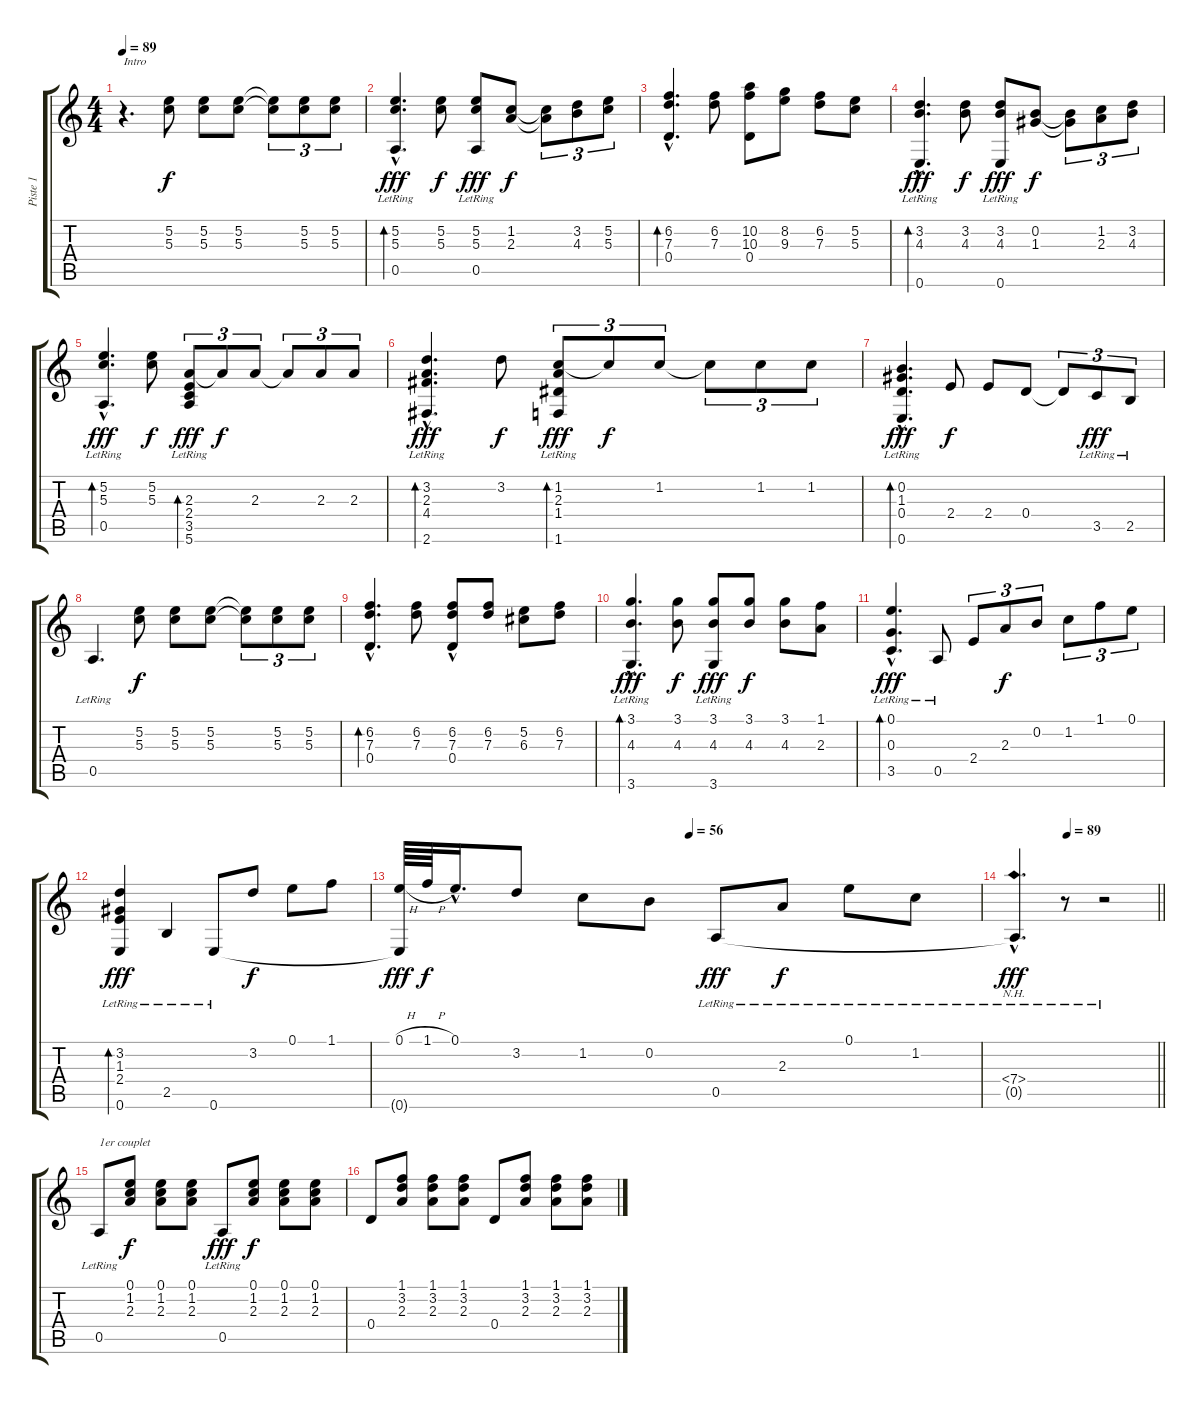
\track ("Piste 1" "Piste 1") {instrument acousticguitarnylon}
\staff {score tabs}
\tuning (E4 B3 G3 D3 A2 E2) {hide}
\ts (4 4)
\tempo 89
\tempo 68
\tempo 89
\clef g2
\ks c
r.4{d txt "Intro" dy f instrument acousticguitarnylon} (5.2 5.3).8 (5.2 5.3).8 (5.2 5.3).8 (5.2{t} 5.3{t}).8{tu (3 2)} (5.2 5.3).8{tu (3 2)} (5.2 5.3).8{tu (3 2)} |
(5.2{hac} 5.3{hac} 0.5{lr}).4{d bd 480 dy fff} (5.2 5.3).8{dy f} (5.2 5.3 0.5{lr}).8{dy fff} (1.2 2.3).8{dy f} (1.2{t} 2.3{t}).8{tu (3 2)} (3.2 4.3).8{tu (3 2)} (5.2 5.3).8{tu (3 2)} |
(6.2{hac} 7.3{hac} 0.4).4{d bd 480} (6.2 7.3).8 (10.2 10.3 0.4).8 (8.2 9.3).8 (6.2 7.3).8 (5.2 5.3).8 |
(3.2{hac} 4.3{hac} 0.6{hac lr}).4{d bd 480 dy fff} (3.2 4.3).8{dy f} (3.2 4.3 0.6{lr}).8{dy fff} (0.2 1.3).8{dy f} (0.2{t} 1.3{t}).8{tu (3 2)} (1.2 2.3).8{tu (3 2)} (3.2 4.3).8{tu (3 2)} |
(5.2{hac} 5.3{hac} 0.5{hac lr}).4{d bd 480 dy fff} (5.2 5.3).8{dy f} (2.3 2.4 3.5{lr} 5.6{lr}).8{tu (3 2) bd 480 dy fff} 2.3{t}.8{tu (3 2) dy f} 2.3.8{tu (3 2)} 2.3{t}.8{tu (3 2)} 2.3.8{tu (3 2)} 2.3.8{tu (3 2)} |
(3.2{hac} 2.3 4.4 2.6{lr}).4{d bd 480 dy fff} 3.2.8{dy f} (1.2 2.3 1.4 1.6{lr}).8{tu (3 2) bd 480 dy fff} 1.2{t}.8{tu (3 2) dy f} 1.2.8{tu (3 2)} 1.2{t}.8{tu (3 2)} 1.2.8{tu (3 2)} 1.2.8{tu (3 2)} |
(0.2{hac} 1.3{hac} 0.4{hac} 0.6{hac lr}).4{d bd 480 dy fff} 2.4.8{dy f} 2.4.8 0.4.8 0.4{t}.8{tu (3 2)} 3.5{lr}.8{tu (3 2) dy fff} 2.5{lr}.8{tu (3 2)} |
0.5{lr}.4{d} (5.2 5.3).8{dy f} (5.2 5.3).8 (5.2 5.3).8 (5.2{t} 5.3{t}).8{tu (3 2)} (5.2 5.3).8{tu (3 2)} (5.2 5.3).8{tu (3 2)} |
(6.2{hac} 7.3{hac} 0.4).4{d bd 480} (6.2 7.3).8 (6.2 7.3 0.4{hac}).8 (6.2 7.3).8 (5.2 6.3).8 (6.2 7.3).8 |
(3.1{hac} 4.3{hac} 3.6{lr}).4{d bd 480 dy fff} (3.1 4.3).8{dy f} (3.1 4.3 3.6{lr}).8{dy fff} (3.1 4.3).8{dy f} (3.1 4.3).8 (1.1 2.3).8 |
(0.1{hac} 0.3{hac} 3.5{hac lr}).4{d bd 480 dy fff} 0.5{lr}.8 2.4.8{tu (3 2)} 2.3.8{tu (3 2) dy f} 0.2.8{tu (3 2)} 1.2.8{tu (3 2)} 1.1.8{tu (3 2)} 0.1.8{tu (3 2)} |
(3.2 1.3 2.4 0.6{lr}).4{bd 480 dy fff} 2.5{lr}.4 0.6{lr}.8 3.2.8{dy f} 0.1.8 1.1.8 |
\tempo (56 0.5)
(0.1{h} 0.6{t}).64{dy fff} 1.1{h}.64{dy f} 0.1{hac}.16{d} 3.2.8 1.2.8 0.2.8 0.5{lr}.8{dy fff} 2.3{lr}.8{dy f} 0.1{lr}.8 1.2{lr}.8 |
\tempo (89 0.375)
\barLineRight lightlight
(7.4{nh hac lr} 0.5{t}).4{d dy fff} r.8 r.2 |
0.5{lr}.8{txt "1er couplet"} (0.1 1.2 2.3).8{dy f} (0.1 1.2 2.3).8 (0.1 1.2 2.3).8 0.5{lr}.8{dy fff} (0.1 1.2 2.3).8{dy f} (0.1 1.2 2.3).8 (0.1 1.2 2.3).8 |
0.4.8 (1.1 3.2 2.3).8 (1.1 3.2 2.3).8 (1.1 3.2 2.3).8 0.4.8 (1.1 3.2 2.3).8 (1.1 3.2 2.3).8 (1.1 3.2 2.3).8
